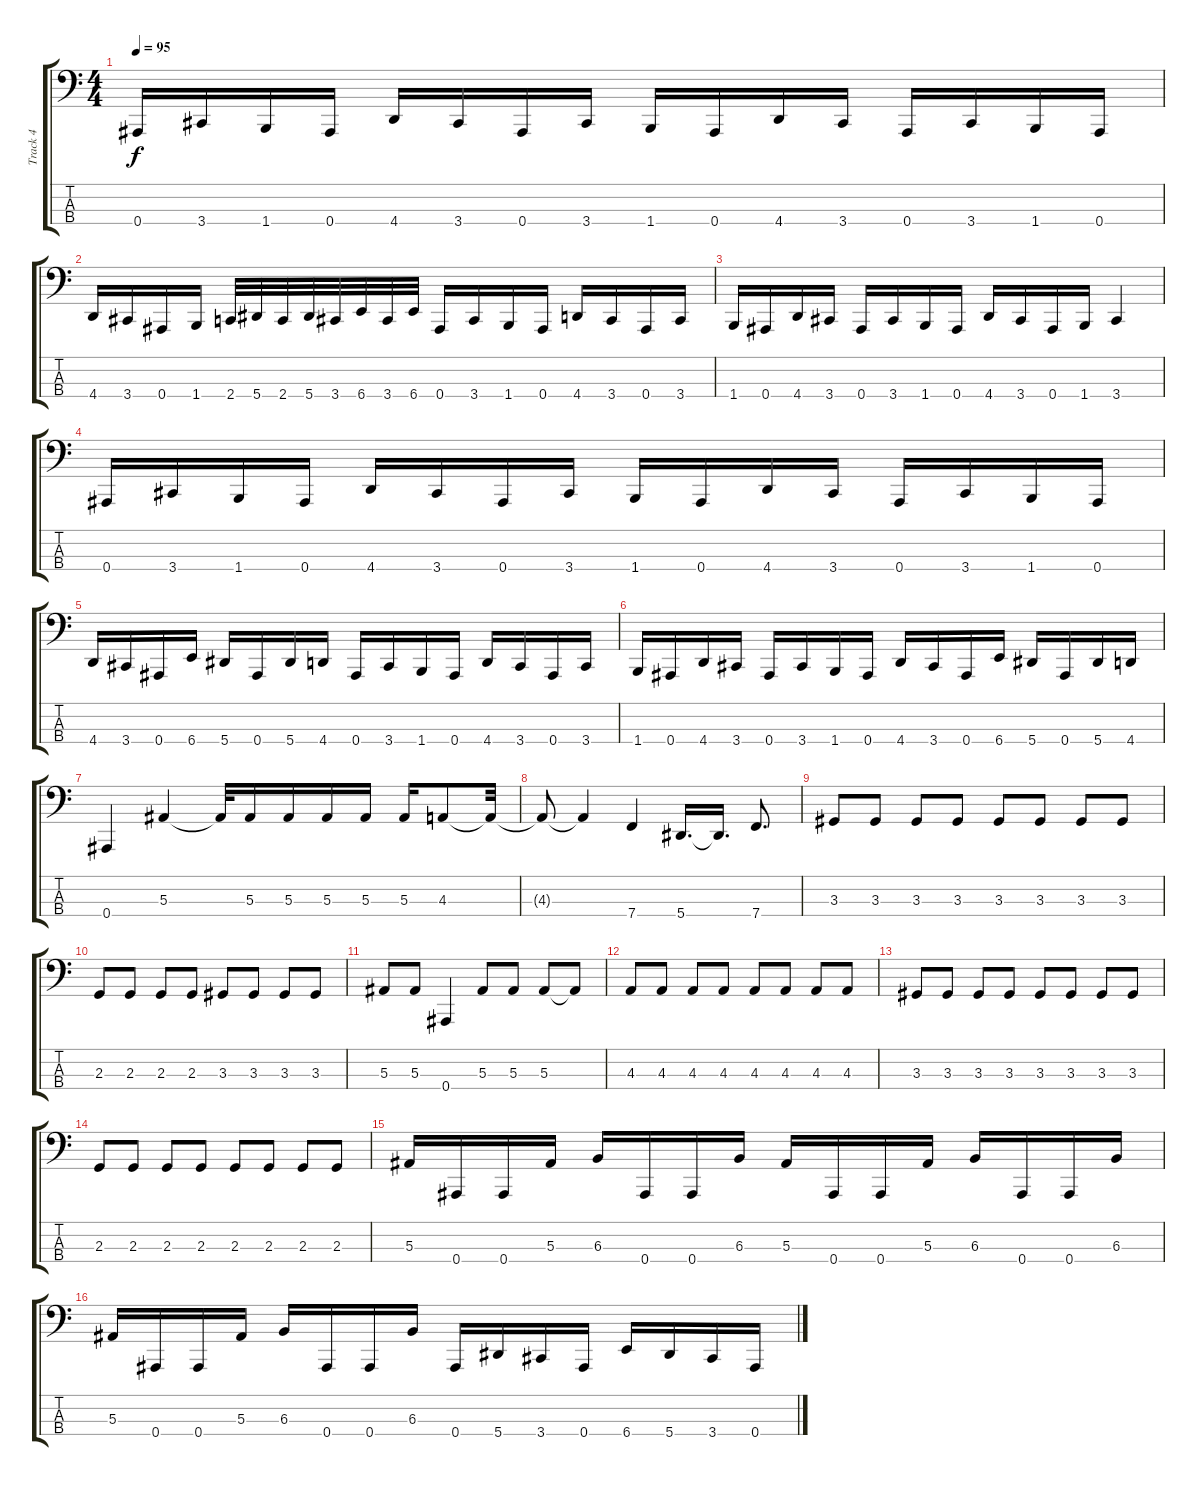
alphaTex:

\track ("Track 4" "Track 4") {instrument electricbassfinger}
\staff {score tabs}
\tuning (Eb2 Bb1 F1 Bb0) {hide}
\ts (4 4)
\tempo 95
\clef f4
\ks c
0.4.16{dy f} 3.4.16 1.4.16 0.4.16 4.4.16 3.4.16 0.4.16 3.4.16 1.4.16 0.4.16 4.4.16 3.4.16 0.4.16 3.4.16 1.4.16 0.4.16 |
4.4.16 3.4.16 0.4.16 1.4.16 2.4.32 5.4.32 2.4.32 5.4.32 3.4.32 6.4.32 3.4.32 6.4.32 0.4.16 3.4.16 1.4.16 0.4.16 4.4.16 3.4.16 0.4.16 3.4.16 |
1.4.16 0.4.16 4.4.16 3.4.16 0.4.16 3.4.16 1.4.16 0.4.16 4.4.16 3.4.16 0.4.16 1.4.16 3.4.4 |
0.4.16 3.4.16 1.4.16 0.4.16 4.4.16 3.4.16 0.4.16 3.4.16 1.4.16 0.4.16 4.4.16 3.4.16 0.4.16 3.4.16 1.4.16 0.4.16 |
4.4.16 3.4.16 0.4.16 6.4.16 5.4.16 0.4.16 5.4.16 4.4.16 0.4.16 3.4.16 1.4.16 0.4.16 4.4.16 3.4.16 0.4.16 3.4.16 |
1.4.16 0.4.16 4.4.16 3.4.16 0.4.16 3.4.16 1.4.16 0.4.16 4.4.16 3.4.16 0.4.16 6.4.16 5.4.16 0.4.16 5.4.16 4.4.16 |
0.4.4 5.3.4 5.3{t}.32 5.3.16 5.3.16 5.3.16 5.3.16 5.3.16 4.3.8 4.3{t}.32 |
4.3{t}.8 4.3{t}.4 7.4.4 5.4.16{d} 5.4{t}.16{d} 7.4.8{d} |
3.3.8 3.3.8 3.3.8 3.3.8 3.3.8 3.3.8 3.3.8 3.3.8 |
2.3.8 2.3.8 2.3.8 2.3.8 3.3.8 3.3.8 3.3.8 3.3.8 |
5.3.8 5.3.8 0.4.4 5.3.8 5.3.8 5.3.8 5.3{t}.8 |
4.3.8 4.3.8 4.3.8 4.3.8 4.3.8 4.3.8 4.3.8 4.3.8 |
3.3.8 3.3.8 3.3.8 3.3.8 3.3.8 3.3.8 3.3.8 3.3.8 |
2.3.8 2.3.8 2.3.8 2.3.8 2.3.8 2.3.8 2.3.8 2.3.8 |
5.3.16 0.4.16 0.4.16 5.3.16 6.3.16 0.4.16 0.4.16 6.3.16 5.3.16 0.4.16 0.4.16 5.3.16 6.3.16 0.4.16 0.4.16 6.3.16 |
5.3.16 0.4.16 0.4.16 5.3.16 6.3.16 0.4.16 0.4.16 6.3.16 0.4.16 5.4.16 3.4.16 0.4.16 6.4.16 5.4.16 3.4.16 0.4.16
